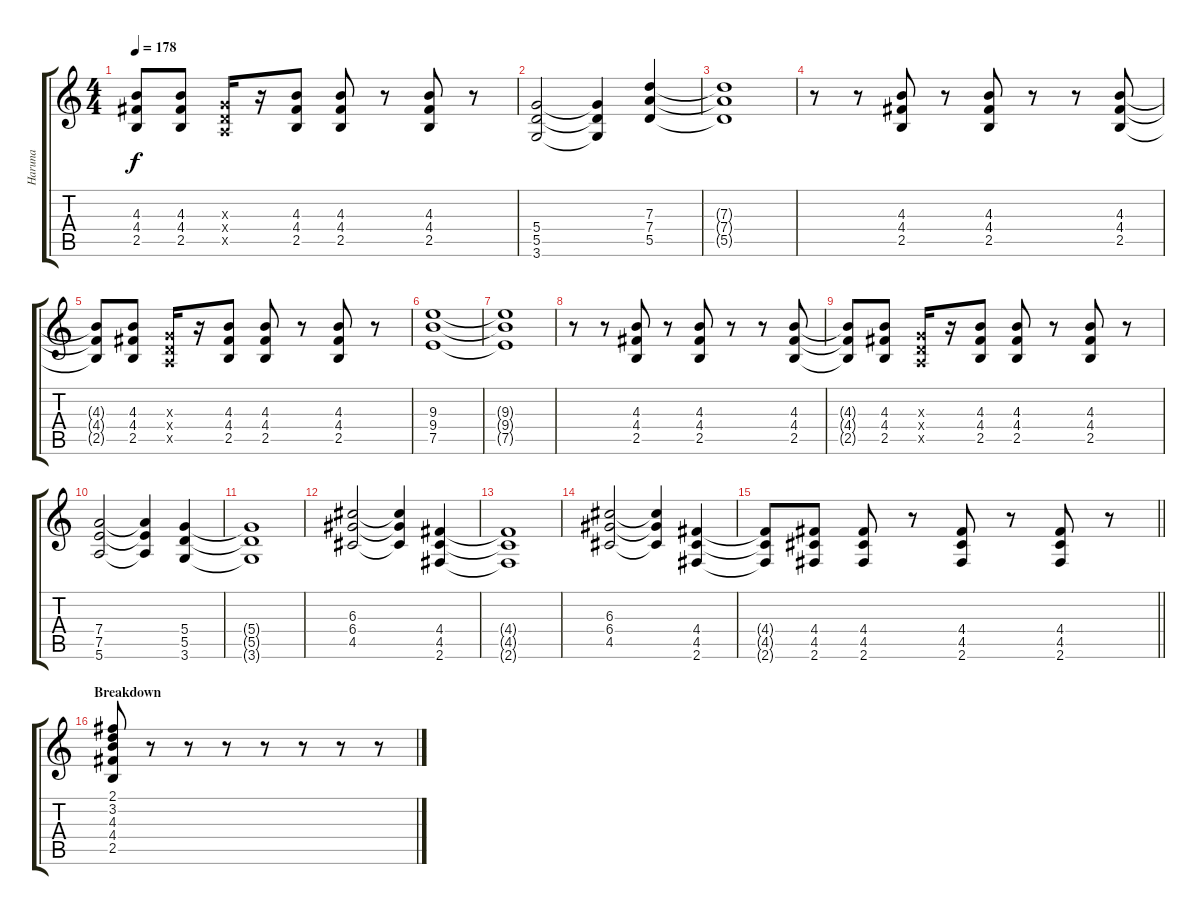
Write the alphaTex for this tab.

\track ("Haruna" "Haruna") {instrument distortionguitar}
\staff {score tabs}
\tuning (E4 B3 G3 D3 A2 E2) {hide}
\ts (4 4)
\tempo 178
\clef g2
\ks c
(4.3{t} 4.4{t} 2.5{t}).8{dy f} (4.3 4.4 2.5).8 (0.3{x} 0.4{x} 0.5{x}).16 r.16 (4.3 4.4 2.5).8 (4.3 4.4 2.5).8 r.8 (4.3 4.4 2.5).8 r.8 |
(5.4 5.5 3.6).2 (5.4{t} 5.5{t} 3.6{t}).4 (7.3 7.4 5.5).4 |
(7.3{t} 7.4{t} 5.5{t}).1 |
r.8 r.8 (4.3 4.4 2.5).8 r.8 (4.3 4.4 2.5).8 r.8 r.8 (4.3 4.4 2.5).8 |
(4.3{t} 4.4{t} 2.5{t}).8 (4.3 4.4 2.5).8 (0.3{x} 0.4{x} 0.5{x}).16 r.16 (4.3 4.4 2.5).8 (4.3 4.4 2.5).8 r.8 (4.3 4.4 2.5).8 r.8 |
(9.3 9.4 7.5).1 |
(9.3{t} 9.4{t} 7.5{t}).1 |
r.8 r.8 (4.3 4.4 2.5).8 r.8 (4.3 4.4 2.5).8 r.8 r.8 (4.3 4.4 2.5).8 |
(4.3{t} 4.4{t} 2.5{t}).8 (4.3 4.4 2.5).8 (0.3{x} 0.4{x} 0.5{x}).16 r.16 (4.3 4.4 2.5).8 (4.3 4.4 2.5).8 r.8 (4.3 4.4 2.5).8 r.8 |
(7.4 7.5 5.6).2 (7.4{t} 7.5{t} 5.6{t}).4 (5.4 5.5 3.6).4 |
(5.4{t} 5.5{t} 3.6{t}).1 |
(6.3 6.4 4.5).2 (6.3{t} 6.4{t} 4.5{t}).4 (4.4 4.5 2.6).4 |
(4.4{t} 4.5{t} 2.6{t}).1 |
(6.3 6.4 4.5).2 (6.3{t} 6.4{t} 4.5{t}).4 (4.4 4.5 2.6).4 |
\barLineRight lightlight
(4.4{t} 4.5{t} 2.6{t}).8 (4.4 4.5 2.6).8 (4.4 4.5 2.6).8 r.8 (4.4 4.5 2.6).8 r.8 (4.4 4.5 2.6).8 r.8 |
\section ("" "Breakdown")
(2.1 3.2 4.3 4.4 2.5).8 r.8 r.8 r.8 r.8 r.8 r.8 r.8
